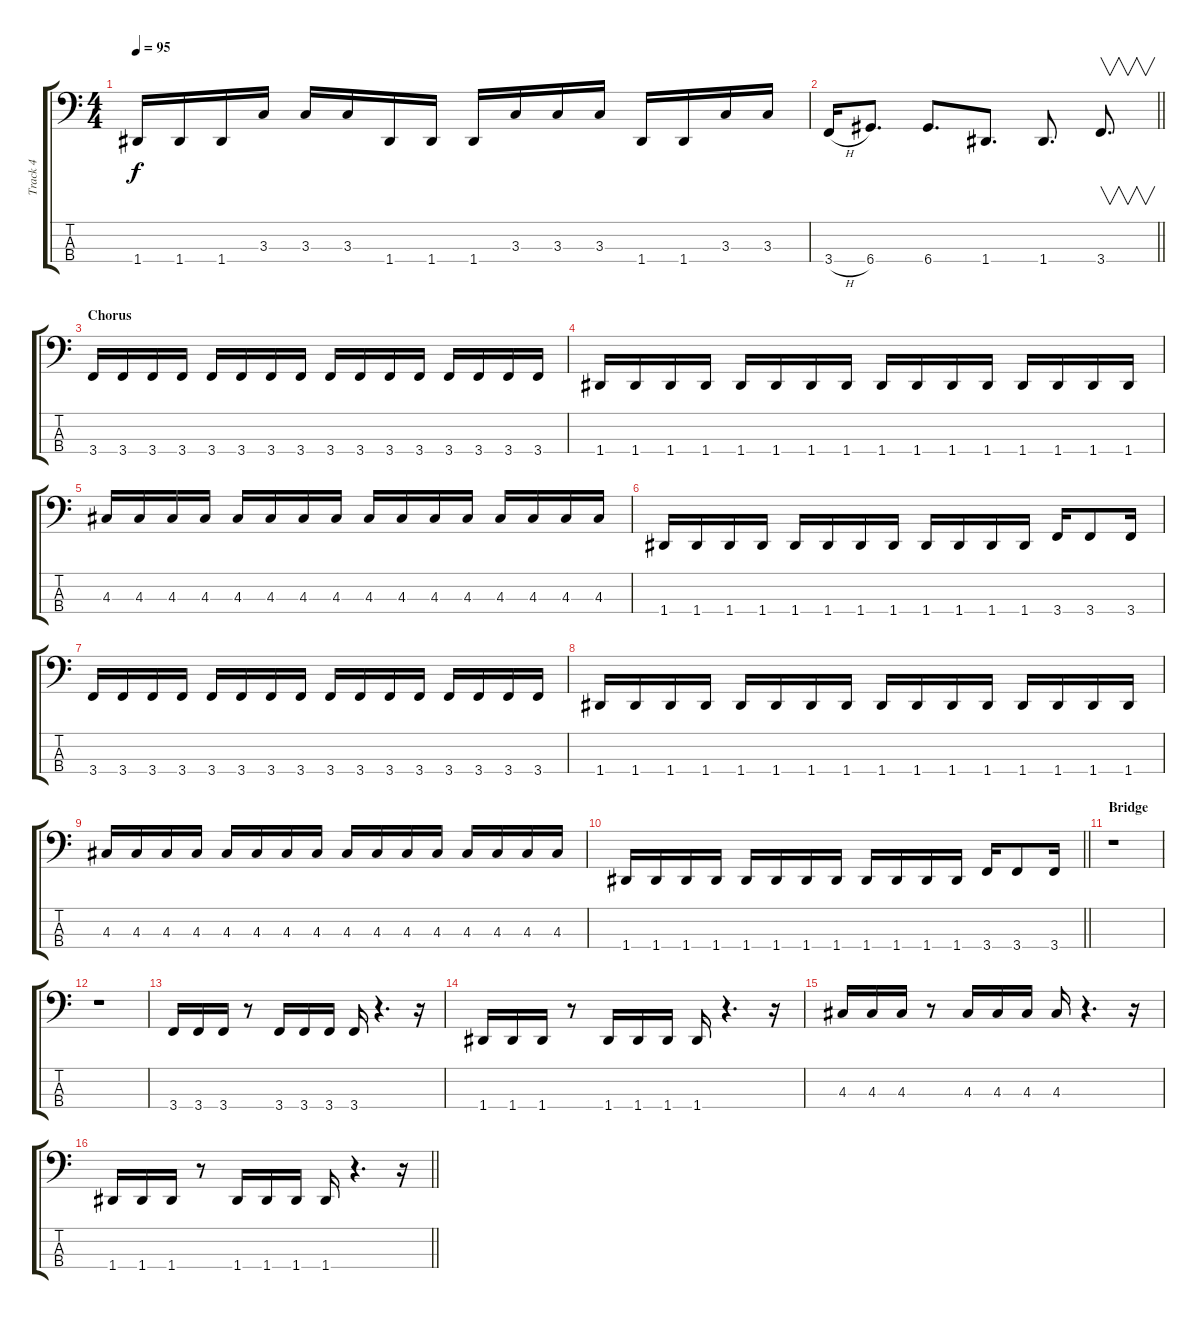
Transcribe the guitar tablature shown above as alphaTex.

\track ("Track 4" "Track 4") {instrument electricbassfinger}
\staff {score tabs}
\tuning (G2 D2 A1 D1) {hide}
\ts (4 4)
\tempo 95
\clef f4
\ks c
1.4.16{dy f} 1.4.16 1.4.16 3.3.16 3.3.16 3.3.16 1.4.16 1.4.16 1.4.16 3.3.16 3.3.16 3.3.16 1.4.16 1.4.16 3.3.16 3.3.16 |
\barLineRight lightlight
3.4{h}.16 6.4.8{d} 6.4.8{d} 1.4.8{d} 1.4.8{d} 3.4.8{v d} |
\section ("" "Chorus")
3.4.16 3.4.16 3.4.16 3.4.16 3.4.16 3.4.16 3.4.16 3.4.16 3.4.16 3.4.16 3.4.16 3.4.16 3.4.16 3.4.16 3.4.16 3.4.16 |
1.4.16 1.4.16 1.4.16 1.4.16 1.4.16 1.4.16 1.4.16 1.4.16 1.4.16 1.4.16 1.4.16 1.4.16 1.4.16 1.4.16 1.4.16 1.4.16 |
4.3.16 4.3.16 4.3.16 4.3.16 4.3.16 4.3.16 4.3.16 4.3.16 4.3.16 4.3.16 4.3.16 4.3.16 4.3.16 4.3.16 4.3.16 4.3.16 |
1.4.16 1.4.16 1.4.16 1.4.16 1.4.16 1.4.16 1.4.16 1.4.16 1.4.16 1.4.16 1.4.16 1.4.16 3.4.16 3.4.8 3.4.16 |
3.4.16 3.4.16 3.4.16 3.4.16 3.4.16 3.4.16 3.4.16 3.4.16 3.4.16 3.4.16 3.4.16 3.4.16 3.4.16 3.4.16 3.4.16 3.4.16 |
1.4.16 1.4.16 1.4.16 1.4.16 1.4.16 1.4.16 1.4.16 1.4.16 1.4.16 1.4.16 1.4.16 1.4.16 1.4.16 1.4.16 1.4.16 1.4.16 |
4.3.16 4.3.16 4.3.16 4.3.16 4.3.16 4.3.16 4.3.16 4.3.16 4.3.16 4.3.16 4.3.16 4.3.16 4.3.16 4.3.16 4.3.16 4.3.16 |
\barLineRight lightlight
1.4.16 1.4.16 1.4.16 1.4.16 1.4.16 1.4.16 1.4.16 1.4.16 1.4.16 1.4.16 1.4.16 1.4.16 3.4.16 3.4.8 3.4.16 |
\section ("" "Bridge")
r.1 |
r.1 |
3.4.16 3.4.16 3.4.16 r.8 3.4.16 3.4.16 3.4.16 3.4.16 r.4{d} r.16 |
1.4.16 1.4.16 1.4.16 r.8 1.4.16 1.4.16 1.4.16 1.4.16 r.4{d} r.16 |
4.3.16 4.3.16 4.3.16 r.8 4.3.16 4.3.16 4.3.16 4.3.16 r.4{d} r.16 |
\barLineRight lightlight
1.4.16 1.4.16 1.4.16 r.8 1.4.16 1.4.16 1.4.16 1.4.16 r.4{d} r.16
